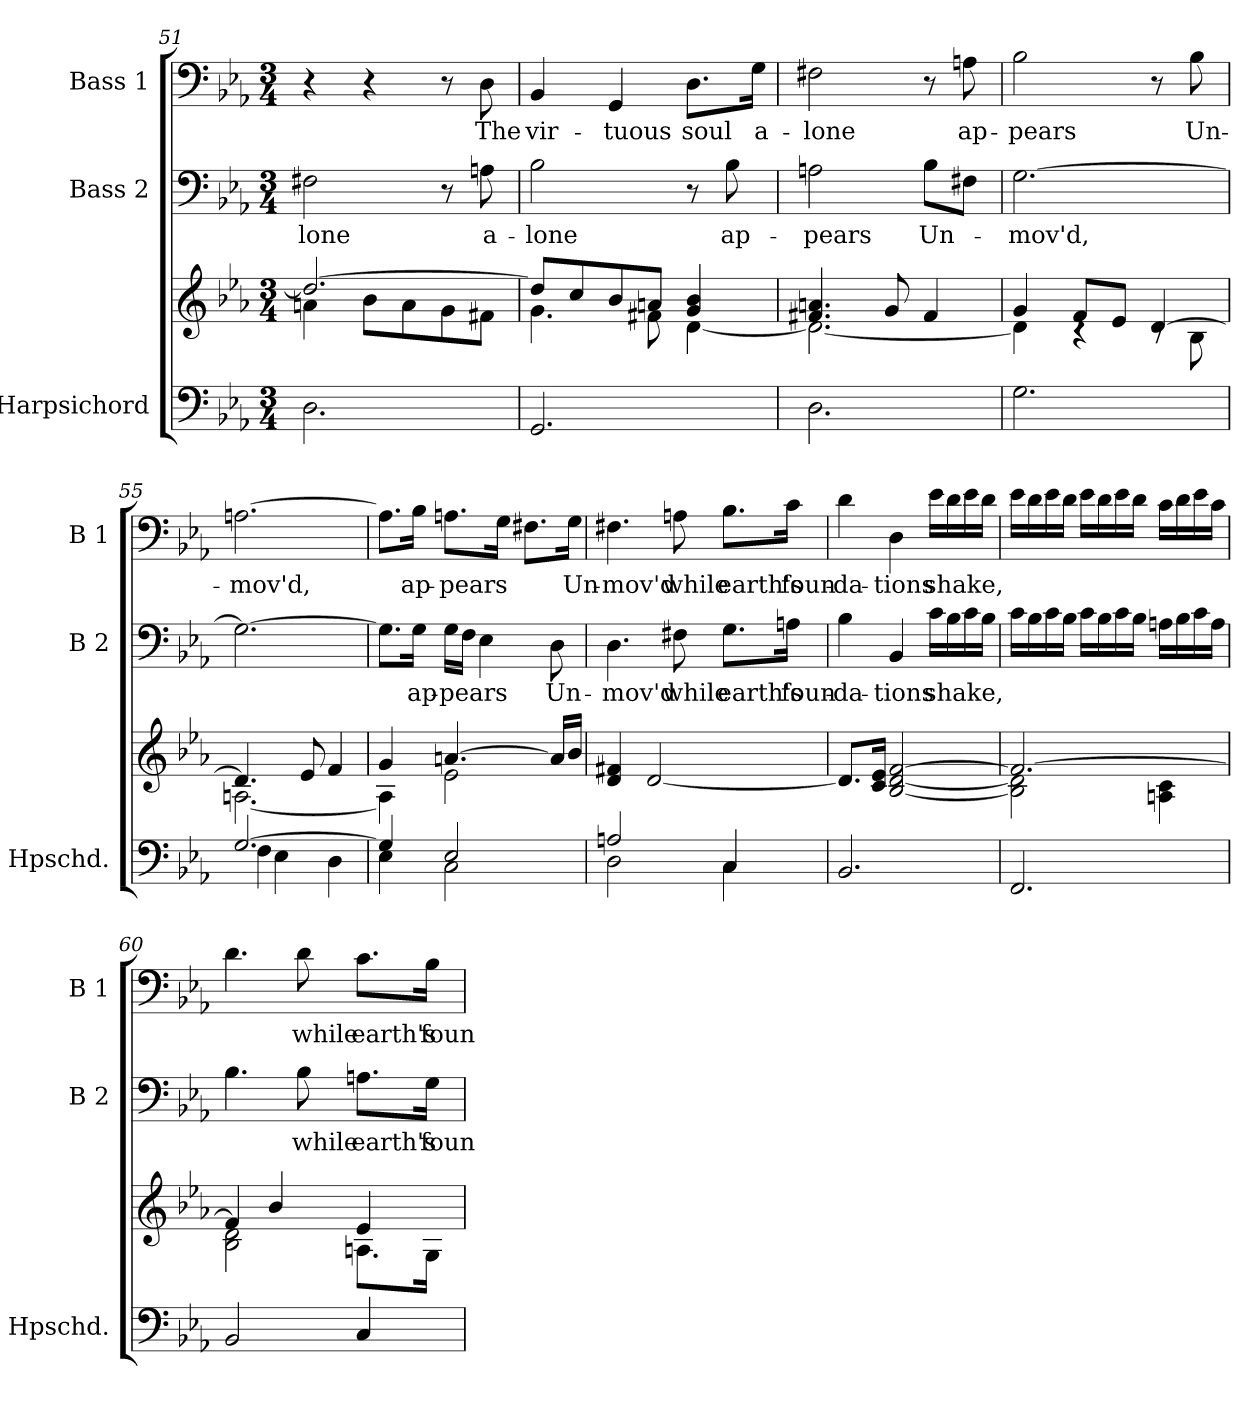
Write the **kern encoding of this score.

**kern	**kern	**kern	**text	**kern	**text
*part3	*part3	*part2	*part2	*part1	*part1
*staff4	*staff3	*staff2	*staff2	*staff1	*staff1
*I"Harpsichord	*	*I"Bass 2	*	*I"Bass 1	*
*I'Hpschd.	*	*I'B 2	*	*I'B 1	*
*clefF4	*clefG2	*clefF4	*	*clefF4	*
*k[b-e-a-]	*k[b-e-a-]	*k[b-e-a-]	*	*k[b-e-a-]	*
*E-:	*E-:	*E-:	*	*E-:	*
*M3/4	*M3/4	*M3/4	*	*M3/4	*
=51	=51	=51	=51	=51	=51
*^	*^	*	*	*	*
!	!	!	!	!	!LO:LY:b	!	!
2.ryy	2.D\	2.dd/_	4an\	2F#X\	-lone	4r	.
.	.	.	8b-\L	.	.	4r	.
.	.	.	8a\	.	.	.	.
.	.	.	8g\	8r	.	8r	.
!	!	!	!	!	!LO:LY:b	!	!LO:LY:b
.	.	.	8f#X\J	8An\	a-	8D\	The
=52	=52	=52	=52	=52	=52	=52	=52
!	!	!	!	!	!LO:LY:b	!	!LO:LY:b
2.ryy	2.GG/	8dd/L]	4.g\	2B-\	-lone	4BB-/	vir-
.	.	8cc/	.	.	.	.	.
!	!	!	!	!	!	!	!LO:LY:b
.	.	8b-/	.	.	.	4GG/	-tuous
.	.	8an/J	8f#X\	.	.	.	.
!	!	!	!	!	!	!	!LO:LY:b
.	.	4g/ 4b-/	[4d\	8r	.	8.D\L	soul
!	!	!	!	!	!LO:LY:b	!	!
.	.	.	.	8B-\	ap-	.	.
!	!	!	!	!	!	!	!LO:LY:b
.	.	.	.	.	.	16G\Jk	a-
=53	=53	=53	=53	=53	=53	=53	=53
!	!	!	!	!	!LO:LY:b	!	!LO:LY:b
2.ryy	2.D\	4.f#X/ 4.an/	2.d\_	2An\	-pears	2F#X\	-lone
.	.	8g/	.	.	.	.	.
!	!	!	!	!	!LO:LY:b	!	!
.	.	4f#/	.	8B-\L	Un-	8r	.
!	!	!	!	!	!	!	!LO:LY:b
.	.	.	.	8F#X\J	.	8An\	ap-
=54	=54	=54	=54	=54	=54	=54	=54
!	!	!	!	!	!LO:LY:b	!	!LO:LY:b
2.ryy	2.G\	4g/	4d\]	[2.G\	-mov'd,	2B-\	-pears
.	.	8f/L	4rc	.	.	.	.
.	.	8e-/J	.	.	.	.	.
.	.	[4d/	8rc	.	.	8r	.
!	!	!	!	!	!	!	!LO:LY:b
.	.	.	8B-\	.	.	8B-\	Un-
=55	=55	=55	=55	=55	=55	=55	=55
!	!	!	!	!	!	!	!LO:LY:b
[2.G/	4F\	4.d/]	[2.An\	2.G\_	.	[2.An\	-mov'd,
.	4E-\	.	.	.	.	.	.
.	.	8e-/	.	.	.	.	.
.	4D\	4f/	.	.	.	.	.
!!LO:LB:g=z
=56	=56	=56	=56	=56	=56	=56	=56
4G/]	4E-\	4g/	4A\]	8.G\L]	.	8.A\L]	.
!	!	!	!	!	!LO:LY:b	!	!LO:LY:b
.	.	.	.	16G\Jk	ap-	16B-\Jk	ap-
!	!	!	!	!	!LO:LY:b	!	!LO:LY:b
2E-/	2C\	[4.an/	2e-\	16G\LL	-pears	8.An\L	-pears
.	.	.	.	16F\JJ	.	.	.
.	.	.	.	4E-\	.	.	.
.	.	.	.	.	.	16G\Jk	.
.	.	.	.	.	.	8.F#X\L	.
!	!	!	!	!	!LO:LY:b	!	!
.	.	16a/LL]	.	8D\	Un-	.	.
!	!	!	!	!	!	!	!LO:LY:b
.	.	16b-/JJ	.	.	.	16G\Jk	Un-
*	*	*v	*v	*	*	*	*
=57	=57	=57	=57	=57	=57	=57
!	!	!	!	!LO:LY:b	!	!LO:LY:b
2An/	2D\	4d/ 4f#X/	4.D\	-mov'd	4.F#X\	-mov'd
.	.	[2d/	.	.	.	.
!	!	!	!	!LO:LY:b	!	!LO:LY:b
.	.	.	8F#X\	while	8An\	while
!	!	!	!	!LO:LY:b	!	!LO:LY:b
4C/	4C\	.	8.G\L	earth's	8.B-\L	earth's
!	!	!	!	!LO:LY:b	!	!LO:LY:b
.	.	.	16An\Jk	foun-	16c\Jk	foun-
=58	=58	=58	=58	=58	=58	=58
!	!	!	!	!LO:LY:b	!	!LO:LY:b
2.ryy	2.BB-/	8.d/L]	4B-\	-da-	4d\	-da-
.	.	16c/ 16e-/Jk	.	.	.	.
!	!	!	!	!LO:LY:b	!	!LO:LY:b
.	.	[2B-/ [2d/ [2f/	4BB-/	-tions	4D\	-tions
!	!	!	!	!LO:LY:b	!	!LO:LY:b
.	.	.	16c\LL	shake,	16e-\LL	shake,
.	.	.	16B-\	.	16d\	.
.	.	.	16c\	.	16e-\	.
.	.	.	16B-\JJ	.	16d\JJ	.
=59	=59	=59	=59	=59	=59	=59
*	*	*^	*	*	*	*
2.ryy	2.FF/	2.f/_	2B-\] 2d\]	16c\LL	.	16e-\LL	.
.	.	.	.	16B-\	.	16d\	.
.	.	.	.	16c\	.	16e-\	.
.	.	.	.	16B-\JJ	.	16d\JJ	.
.	.	.	.	16c\LL	.	16e-\LL	.
.	.	.	.	16B-\	.	16d\	.
.	.	.	.	16c\	.	16e-\	.
.	.	.	.	16B-\JJ	.	16d\JJ	.
.	.	.	4An\ 4c\	16An\LL	.	16c\LL	.
.	.	.	.	16B-\	.	16d\	.
.	.	.	.	16c\	.	16e-\	.
.	.	.	.	16A\JJ	.	16c\JJ	.
!!LO:PB:g=z
=60	=60	=60	=60	=60	=60	=60	=60
2.ryy	2BB-/	4f/]	2B-\ 2d\	4.B-\	.	4.d\	.
.	.	4b-/	.	.	.	.	.
!	!	!	!	!	!LO:LY:b	!	!LO:LY:b
.	.	.	.	8B-\	while	8d\	while
!	!	!	!	!	!LO:LY:b	!	!LO:LY:b
.	4C/	4e-/	8.An\L	8.An\L	earth's	8.c\L	earth's
!	!	!	!	!	!LO:LY:b	!	!LO:LY:b
.	.	.	16G\Jk	16G\Jk	foun-	16B-\Jk	foun-
*v	*v	*	*	*	*	*	*
*	*v	*v	*	*	*	*
=	=	=	=	=	=
*-	*-	*-	*-	*-	*-
